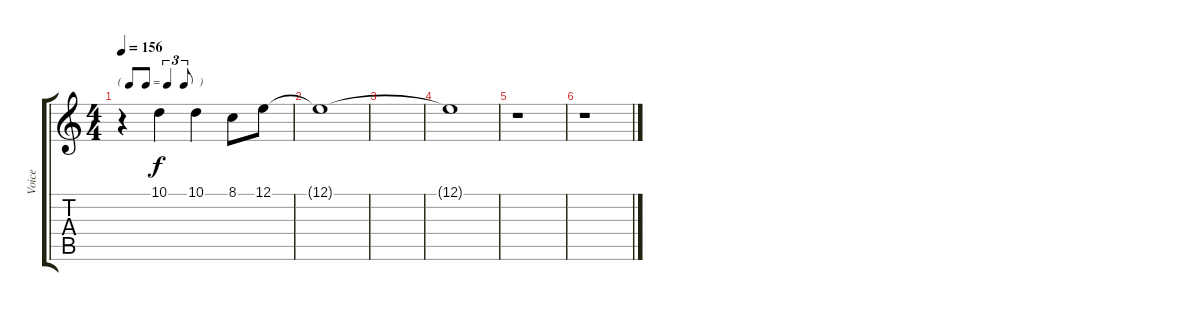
\track ("Voice" "Voice") {instrument acousticgrandpiano}
\staff {score tabs}
\tuning (E4 B3 G3 D3 A2 E2) {hide}
\ts (4 4)
\tf triplet8th
\tempo 156
\clef g2
\ks c
r.4{dy f} 10.1.4 10.1.4 8.1.8 12.1.8 |
12.1{t}.1 |
|
12.1{t}.1 |
r.1 |
r.1
